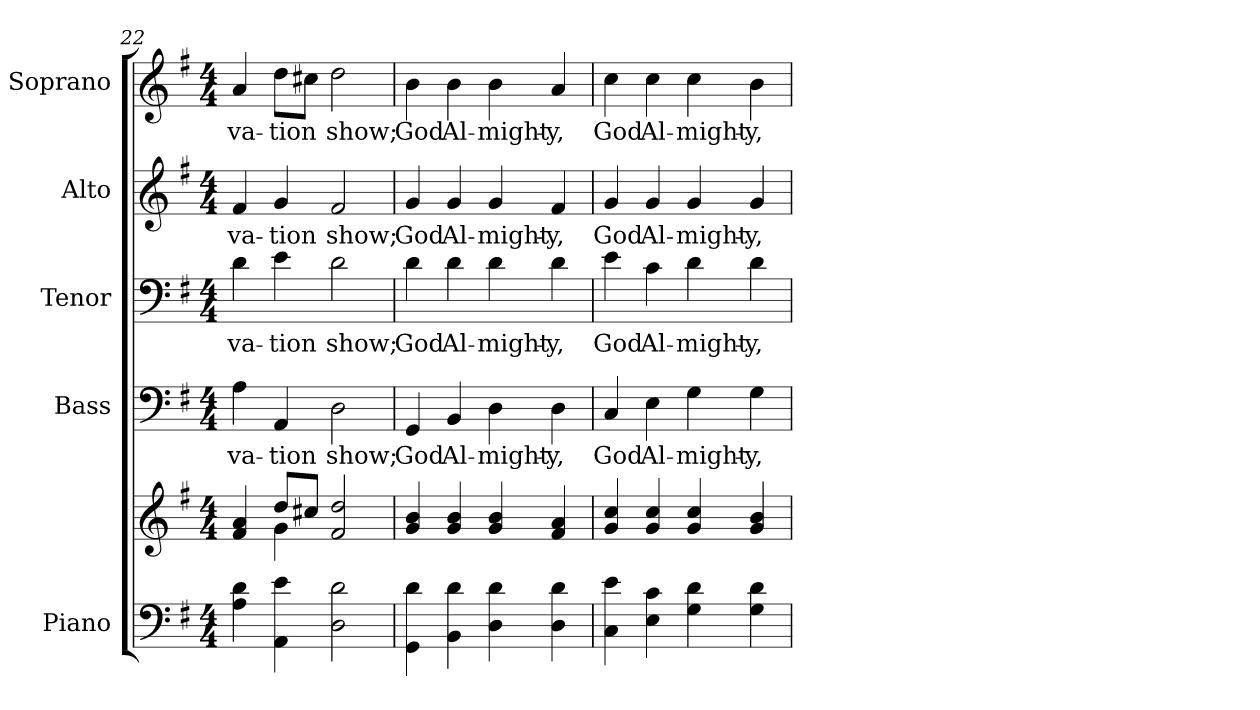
**kern	**kern	**kern	**text	**kern	**text	**kern	**text	**kern	**text
*part5	*part5	*part4	*part4	*part3	*part3	*part2	*part2	*part1	*part1
*staff6	*staff5	*staff4	*staff4	*staff3	*staff3	*staff2	*staff2	*staff1	*staff1
*I"Piano	*	*I"Bass	*	*I"Tenor	*	*I"Alto	*	*I"Soprano	*
*I'Pno.	*	*I'B.	*	*I'T.	*	*I'A.	*	*I'S.	*
*clefF4	*clefG2	*clefF4	*	*clefF4	*	*clefG2	*	*clefG2	*
*k[f#]	*k[f#]	*k[f#]	*	*k[f#]	*	*k[f#]	*	*k[f#]	*
*G:	*G:	*G:	*	*G:	*	*G:	*	*G:	*
*M4/4	*M4/4	*M4/4	*	*M4/4	*	*M4/4	*	*M4/4	*
=22	=22	=22	=22	=22	=22	=22	=22	=22	=22
*	*^	*	*	*	*	*	*	*	*
!	!	!	!	!LO:LY:b:color=#000000	!	!	!	!	!	!
!	!	!	!	!	!	!LO:LY:b:color=#000000	!	!	!	!
!	!	!	!	!	!	!	!	!LO:LY:b:color=#000000	!	!
!	!	!	!	!	!	!	!	!	!	!LO:LY:b:color=#000000
4Ai\ 4di	4f#i/ 4ai	4ryy	4Ai\	-va-	4di\	-va-	4f#i/	-va-	4ai/	-va-
!	!	!	!	!LO:LY:b:color=#000000	!	!	!	!	!	!
!	!	!	!	!	!	!LO:LY:b:color=#000000	!	!	!	!
!	!	!	!	!	!	!	!	!LO:LY:b:color=#000000	!	!
!	!	!	!	!	!	!	!	!	!	!LO:LY:b:color=#000000
4AAi\ 4ei	8ddi/L	4gi\	4AAi/	-tion	4ei\	-tion	4gi/	-tion	8ddi\L	-tion
.	8cc#Xi/J	.	.	.	.	.	.	.	8cc#Xi\J	.
!	!	!	!	!LO:LY:b:color=#000000	!	!	!	!	!	!
!	!	!	!	!	!	!LO:LY:b:color=#000000	!	!	!	!
!	!	!	!	!	!	!	!	!LO:LY:b:color=#000000	!	!
!	!	!	!	!	!	!	!	!	!	!LO:LY:b:color=#000000
2Di\ 2di	2f#i/ 2ddi	2ryy	2Di\	show;	2di\	show;	2f#i/	show;	2ddi\	show;
*	*v	*v	*	*	*	*	*	*	*	*
!!LO:PB:g=z
=23	=23	=23	=23	=23	=23	=23	=23	=23	=23
*	*^	*	*	*	*	*	*	*	*
!	!	!	!	!LO:LY:b:color=#000000	!	!	!	!	!	!
*	*v	*v	*	*	*	*	*	*	*	*
*	*^	*	*	*	*	*	*	*	*
!	!	!	!	!	!	!LO:LY:b:color=#000000	!	!	!	!
*	*v	*v	*	*	*	*	*	*	*	*
*	*^	*	*	*	*	*	*	*	*
!	!	!	!	!	!	!	!	!LO:LY:b:color=#000000	!	!
*	*v	*v	*	*	*	*	*	*	*	*
*	*^	*	*	*	*	*	*	*	*
!	!	!	!	!	!	!	!	!	!	!LO:LY:b:color=#000000
*	*v	*v	*	*	*	*	*	*	*	*
4GGi\ 4di	4gi/ 4bi	4GGi/	God	4di\	God	4gi/	God	4bi\	God
!	!	!	!LO:LY:b:color=#000000	!	!	!	!	!	!
!	!	!	!	!	!LO:LY:b:color=#000000	!	!	!	!
!	!	!	!	!	!	!	!LO:LY:b:color=#000000	!	!
!	!	!	!	!	!	!	!	!	!LO:LY:b:color=#000000
4BBi\ 4di	4gi/ 4bi	4BBi/	Al-	4di\	Al-	4gi/	Al-	4bi\	Al-
!	!	!	!LO:LY:b:color=#000000	!	!	!	!	!	!
!	!	!	!	!	!LO:LY:b:color=#000000	!	!	!	!
!	!	!	!	!	!	!	!LO:LY:b:color=#000000	!	!
!	!	!	!	!	!	!	!	!	!LO:LY:b:color=#000000
4Di\ 4di	4gi/ 4bi	4Di\	-might-	4di\	-might-	4gi/	-might-	4bi\	-might-
!	!	!	!LO:LY:b:color=#000000	!	!	!	!	!	!
!	!	!	!	!	!LO:LY:b:color=#000000	!	!	!	!
!	!	!	!	!	!	!	!LO:LY:b:color=#000000	!	!
!	!	!	!	!	!	!	!	!	!LO:LY:b:color=#000000
4Di\ 4di	4f#i/ 4ai	4Di\	-y,	4di\	-y,	4f#i/	-y,	4ai/	-y,
=24	=24	=24	=24	=24	=24	=24	=24	=24	=24
!	!	!	!LO:LY:b:color=#000000	!	!	!	!	!	!
!	!	!	!	!	!LO:LY:b:color=#000000	!	!	!	!
!	!	!	!	!	!	!	!LO:LY:b:color=#000000	!	!
!	!	!	!	!	!	!	!	!	!LO:LY:b:color=#000000
4Ci\ 4ei	4gi/ 4cci	4Ci/	God	4ei\	God	4gi/	God	4cci\	God
!	!	!	!LO:LY:b:color=#000000	!	!	!	!	!	!
!	!	!	!	!	!LO:LY:b:color=#000000	!	!	!	!
!	!	!	!	!	!	!	!LO:LY:b:color=#000000	!	!
!	!	!	!	!	!	!	!	!	!LO:LY:b:color=#000000
4Ei\ 4ci	4gi/ 4cci	4Ei\	Al-	4ci\	Al-	4gi/	Al-	4cci\	Al-
!	!	!	!LO:LY:b:color=#000000	!	!	!	!	!	!
!	!	!	!	!	!LO:LY:b:color=#000000	!	!	!	!
!	!	!	!	!	!	!	!LO:LY:b:color=#000000	!	!
!	!	!	!	!	!	!	!	!	!LO:LY:b:color=#000000
4Gi\ 4di	4gi/ 4cci	4Gi\	-might-	4di\	-might-	4gi/	-might-	4cci\	-might-
!	!	!	!LO:LY:b:color=#000000	!	!	!	!	!	!
!	!	!	!	!	!LO:LY:b:color=#000000	!	!	!	!
!	!	!	!	!	!	!	!LO:LY:b:color=#000000	!	!
!	!	!	!	!	!	!	!	!	!LO:LY:b:color=#000000
4Gi\ 4di	4gi/ 4bi	4Gi\	-y,	4di\	-y,	4gi/	-y,	4bi\	-y,
=	=	=	=	=	=	=	=	=	=
*-	*-	*-	*-	*-	*-	*-	*-	*-	*-
